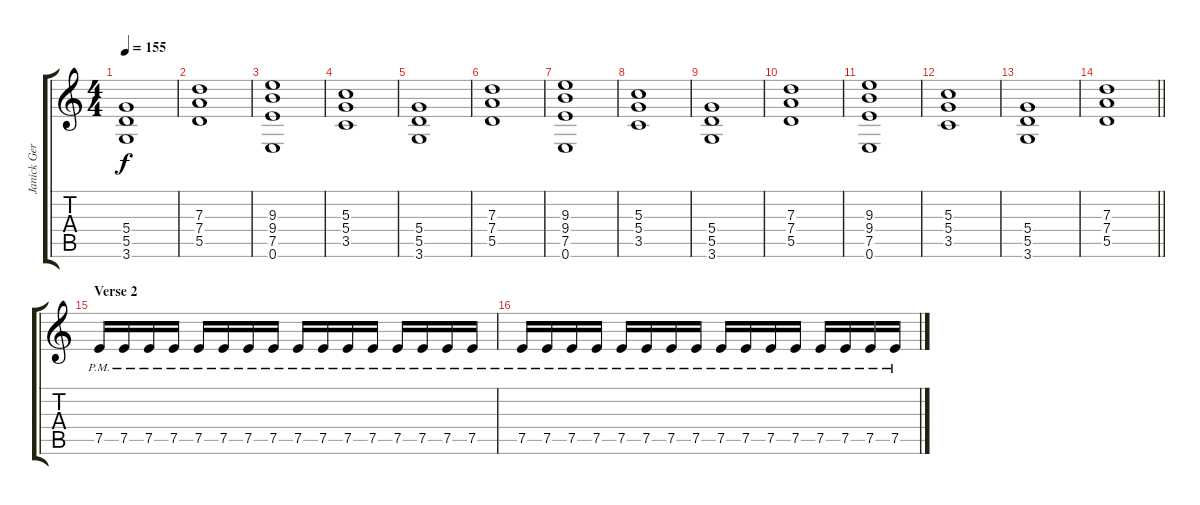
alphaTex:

\track ("Janick Gers" "Janick Ger") {instrument overdrivenguitar}
\staff {score tabs}
\tuning (E4 B3 G3 D3 A2 E2) {hide}
\ts (4 4)
\tempo 155
\clef g2
\ks c
(5.4 5.5 3.6).1{dy f} |
(7.3 7.4 5.5).1 |
(9.3 9.4 7.5 0.6).1 |
(5.3 5.4 3.5).1 |
(5.4 5.5 3.6).1 |
(7.3 7.4 5.5).1 |
(9.3 9.4 7.5 0.6).1 |
(5.3 5.4 3.5).1 |
(5.4 5.5 3.6).1 |
(7.3 7.4 5.5).1 |
(9.3 9.4 7.5 0.6).1 |
(5.3 5.4 3.5).1 |
(5.4 5.5 3.6).1 |
\barLineRight lightlight
(7.3 7.4 5.5).1 |
\section ("" "Verse 2")
7.5{pm}.16 7.5{pm}.16 7.5{pm}.16 7.5{pm}.16 7.5{pm}.16 7.5{pm}.16 7.5{pm}.16 7.5{pm}.16 7.5{pm}.16 7.5{pm}.16 7.5{pm}.16 7.5{pm}.16 7.5{pm}.16 7.5{pm}.16 7.5{pm}.16 7.5{pm}.16 |
7.5{pm}.16 7.5{pm}.16 7.5{pm}.16 7.5{pm}.16 7.5{pm}.16 7.5{pm}.16 7.5{pm}.16 7.5{pm}.16 7.5{pm}.16 7.5{pm}.16 7.5{pm}.16 7.5{pm}.16 7.5{pm}.16 7.5{pm}.16 7.5{pm}.16 7.5{pm}.16
